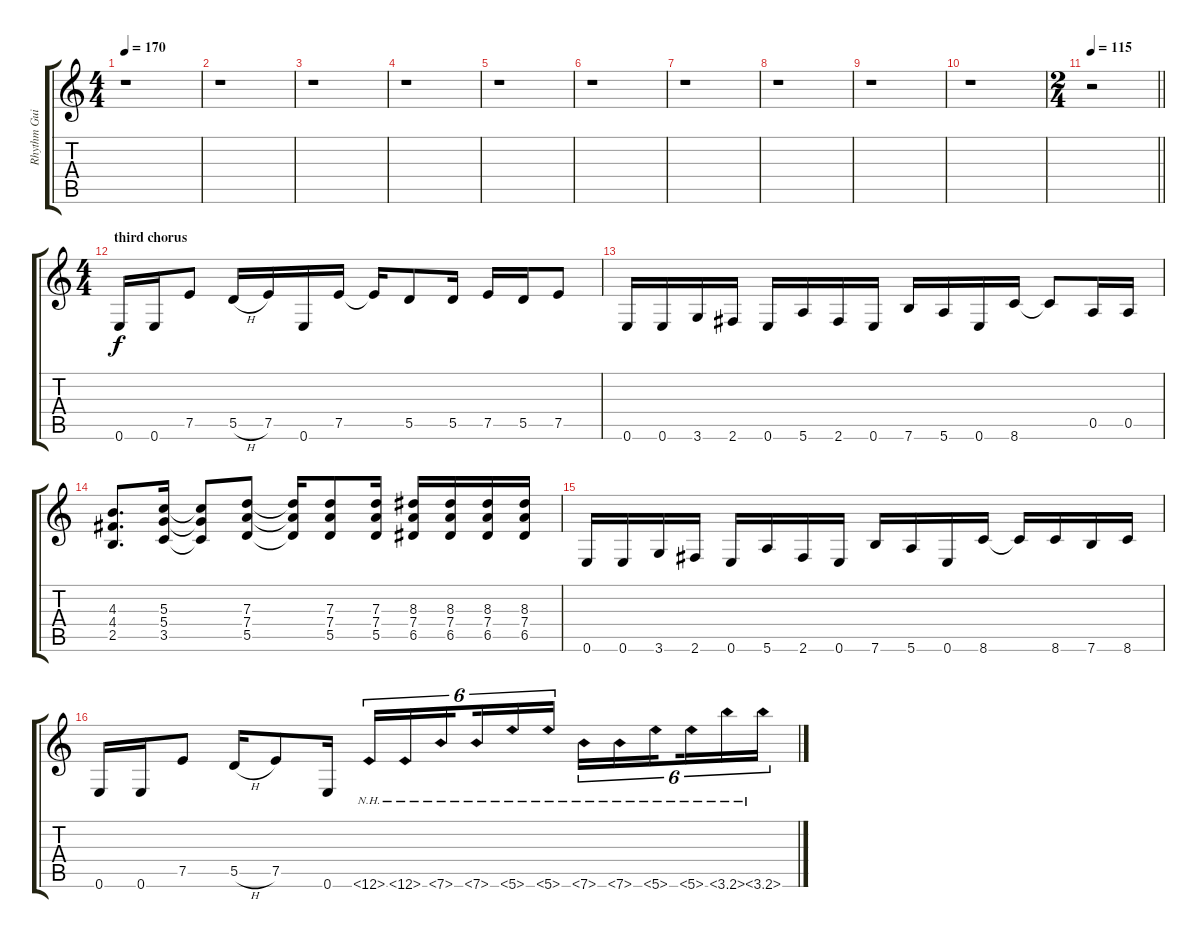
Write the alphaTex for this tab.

\track ("Rhythm Guitar 1" "Rhythm Gui") {instrument overdrivenguitar}
\staff {score tabs}
\tuning (E4 B3 G3 D3 A2 E2) {hide}
\ts (4 4)
\tempo 170
\clef g2
\ks c
r.1{dy f} |
r.1 |
r.1 |
r.1 |
r.1 |
r.1 |
r.1 |
r.1 |
r.1 |
r.1 |
\ts (2 4)
\tempo 115
\barLineRight lightlight
r.2{volume 11} |
\ts (4 4)
\section ("" "third chorus")
0.6.16 0.6.16 7.5.8 5.5{h}.16 7.5.16 0.6.16 7.5.16 7.5{t}.16 5.5.8 5.5.16 7.5.16 5.5.16 7.5.8 |
0.6.16 0.6.16 3.6.16 2.6.16 0.6.16 5.6.16 2.6.16 0.6.16 7.6.16 5.6.16 0.6.16 8.6.16 8.6{t}.8 0.5.16 0.5.16 |
(4.3 4.4 2.5).8{d} (5.3 5.4 3.5).16 (5.3{t} 5.4{t} 3.5{t}).8 (7.3 7.4 5.5).8 (7.3{t} 7.4{t} 5.5{t}).16 (7.3 7.4 5.5).8 (7.3 7.4 5.5).16 (8.3 7.4 6.5).16 (8.3 7.4 6.5).16 (8.3 7.4 6.5).16 (8.3 7.4 6.5).16 |
0.6.16 0.6.16 3.6.16 2.6.16 0.6.16 5.6.16 2.6.16 0.6.16 7.6.16 5.6.16 0.6.16 8.6.16 8.6{t}.16 8.6.16 7.6.16 8.6.16 |
0.6.16 0.6.16 7.5.8 5.5{h}.16 7.5.8 0.6.16 12.6{nh}.16{tu (6 4)} 12.6{nh}.16{tu (6 4)} 7.6{nh}.16{tu (6 4) beam splitsecondary} 7.6{nh}.16{tu (6 4)} 5.6{nh}.16{tu (6 4)} 5.6{nh}.16{tu (6 4)} 7.6{nh}.16{tu (6 4)} 7.6{nh}.16{tu (6 4)} 5.6{nh}.16{tu (6 4) beam splitsecondary} 5.6{nh}.16{tu (6 4)} 3.6{nh}.16{tu (6 4)} 3.6{nh}.16{tu (6 4)}
